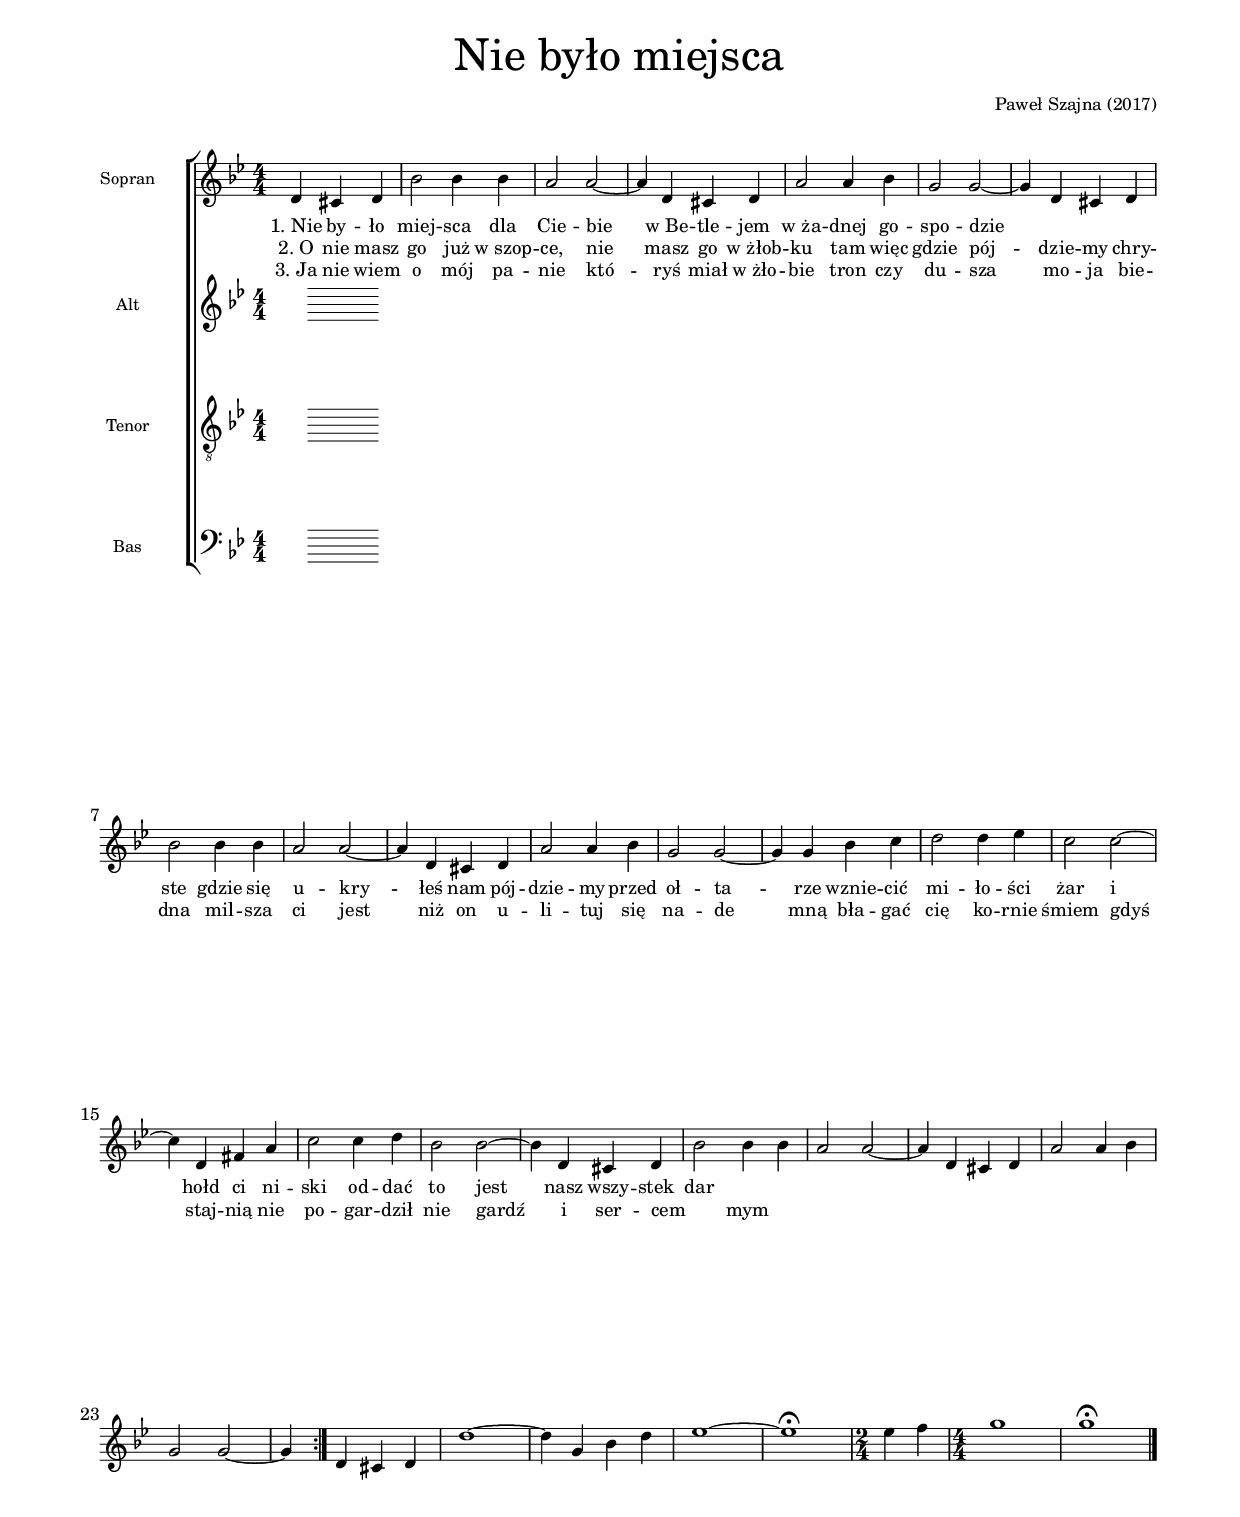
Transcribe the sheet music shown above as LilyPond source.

\version "2.18.2"

\include "../common.ly"

\header {
  title = "Nie było miejsca"
  composer = "Paweł Szajna (2017)"
}

sopNotes = \relative c' {

\repeat volta 2 {
d4 cis d bes'2 bes4 bes a2 a~a4
d,4 cis d a'2 a4 bes g2 g~g4
d4 cis d bes'2 bes4 bes a2 a~a4
d,4 cis d a'2 a4 bes g2 g~g4

g bes c d2 d4 es c2 c~c4
d, fis a c2 c4 d bes2 bes~bes4
d, cis d bes'2 bes4 bes a2 a~a4
d, cis d a'2 a4 bes g2 g~g4
}

d cis d d'1~d4
g, bes d es1~es\fermata
\time 2/4 es4 f \time 4/4 g1 g\fermata
\bar "|."

}

altNotes = \relative c' {
}

tenNotes = \relative c' {
}

basNotes = \relative c' {
}

lyricsA = \lyricmode {
 "1. Nie" by -- ło miej -- sca dla Cie -- bie
 w_Be -- tle -- jem w_ża -- dnej go -- spo -- dzie
}

lyricsB = \lyricmode {
 "2. O" nie masz go już w_szop -- ce, 
 nie masz go w_żłob -- ku tam 
 więc gdzie pój -- dzie -- my chry -- ste
 gdzie się u -- kry -- łeś nam 

 pój -- dzie -- my przed oł -- ta -- rze
 wznie -- cić mi -- ło -- ści żar 
 i hołd ci ni -- ski od -- dać 
 to jest nasz wszy -- stek dar
}

lyricsC = \lyricmode {
  "3. Ja" nie wiem o mój pa -- nie
  któ -- ryś miał w_żło -- bie tron 
  czy du -- sza mo -- ja bie -- dna
  mil -- sza ci jest niż on 
  
  u -- li -- tuj się na -- de mną
  bła -- gać cię ko -- rnie śmiem
  gdyś staj -- nią nie po -- gar -- dził
  nie gardź i ser -- cem _ mym
}

\score {
  <<
    \new ChoirStaff <<
      \new Voice = Sop { 
        \set Staff.instrumentName = "Sopran"
        \time 4/4
        \key g \minor \partial 2.
        \sopNotes }
        \new Lyrics \lyricsto "Sop" \lyricsA
        \new Lyrics \lyricsto "Sop" \lyricsB
        \new Lyrics \lyricsto "Sop" \lyricsC
      \new Voice = Alt {
        \set Staff.instrumentName = "Alt"
        \key g \minor
        \altNotes }
        \new Lyrics \lyricsto "Alt" \lyricsA
        \new Lyrics \lyricsto "Alt" \lyricsB
        \new Lyrics \lyricsto "Alt" \lyricsC
      \new Voice = Ten {
        \set Staff.instrumentName = "Tenor"
        \clef "treble_8"
        \key g \minor
        \tenNotes }
        \new Lyrics \lyricsto "Ten" \lyricsA
        \new Lyrics \lyricsto "Ten" \lyricsB
        \new Lyrics \lyricsto "Ten" \lyricsC
      \new Voice = Bas {
        \set Staff.instrumentName = "Bas"
        \clef bass
        \key g \minor
        \basNotes }
        \new Lyrics \lyricsto "Bas" \lyricsA
        \new Lyrics \lyricsto "Bas" \lyricsB
        \new Lyrics \lyricsto "Bas" \lyricsC
    >>
  >>

  \layout { }

}